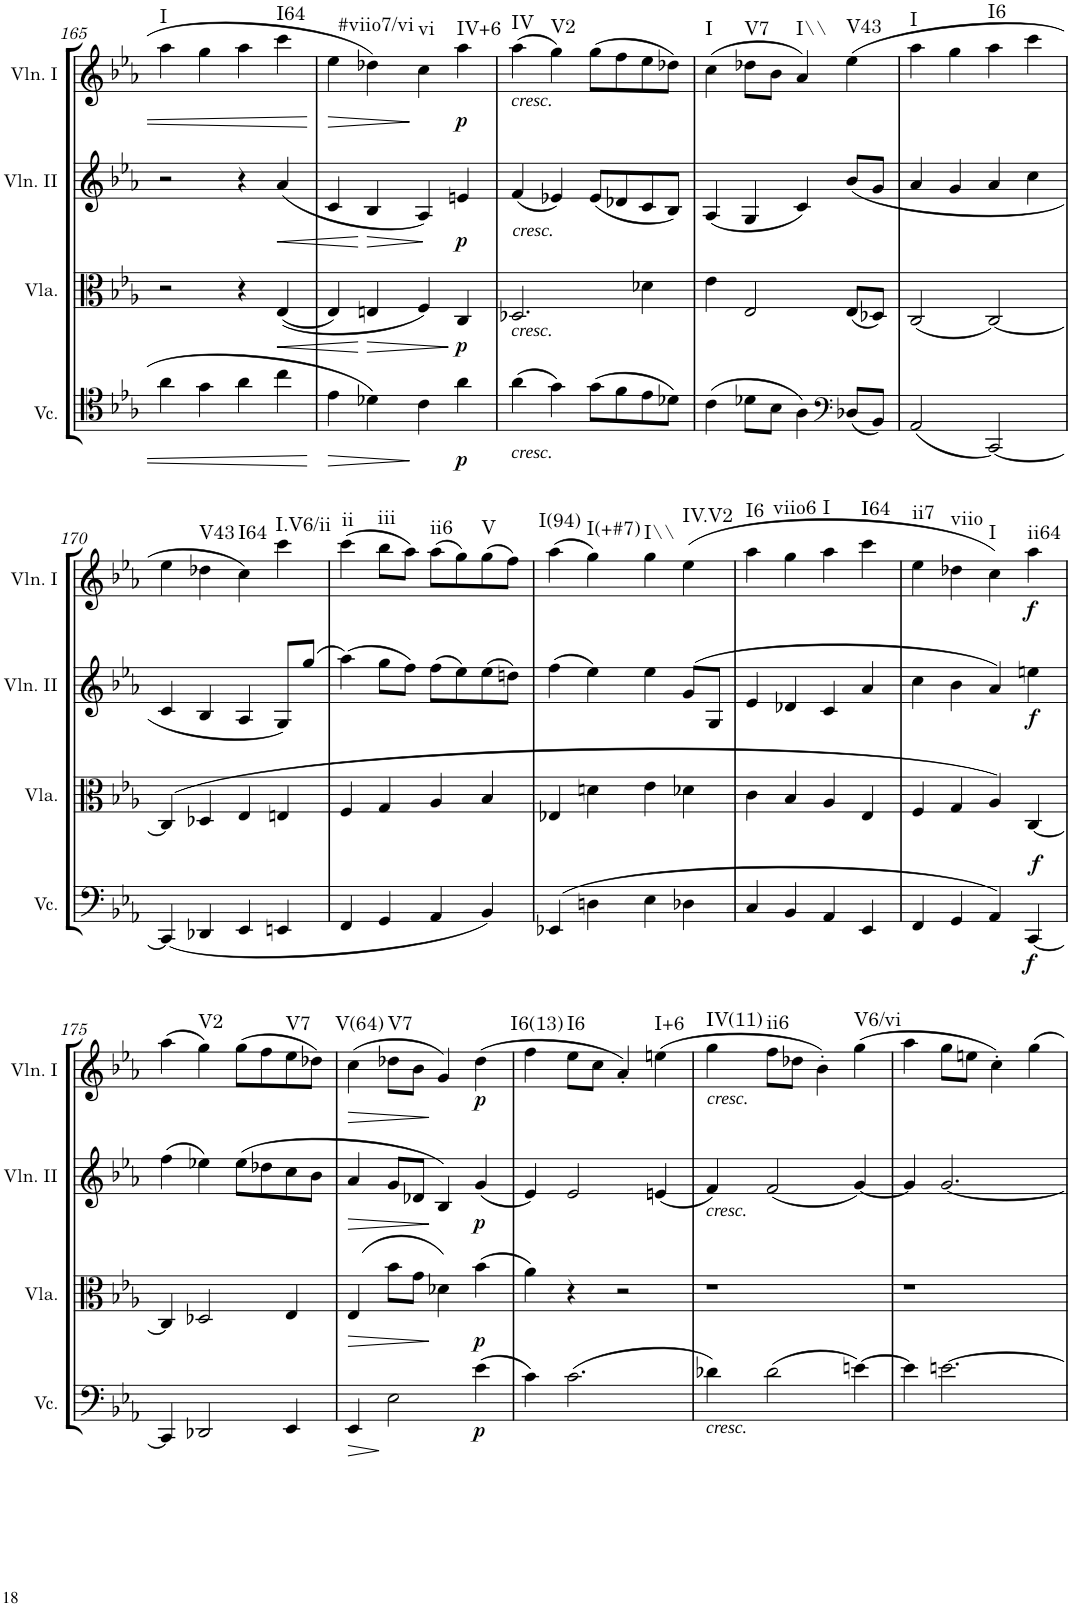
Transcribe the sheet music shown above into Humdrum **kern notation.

**kern	**dynam	**kern	**dynam	**kern	**dynam	**kern	**dynam	**harte
*part4	*part4	*part3	*part3	*part2	*part2	*part1	*part1	*part1
*staff4	*staff4	*staff3	*staff3	*staff2	*staff2	*staff1	*staff1	*
*I"Violoncello	*	*I"Viola	*	*I"Violin II	*	*I"Violin I	*	*
*I'Vc.	*	*I'Vla.	*	*I'Vln. II	*	*I'Vln. I	*	*
!!LO:PB:g=z
*clefC4	*	*clefC3	*	*clefG2	*	*clefG2	*	*
*k[b-e-a-]	*	*k[b-e-a-]	*	*k[b-e-a-]	*	*k[b-e-a-]	*	*
*M2/2	*	*M2/2	*	*M2/2	*	*M2/2	*	*
*met(c|)	*	*met(c|)	*	*met(c|)	*	*met(c|)	*	*
=165	=165	=165	=165	=165	=165	=165	=165	=165
!	!	!	!	!	!	!	!	!LO:H:kt=I
4a-\	.	2r	.	2r	.	4aa-\	.	N
4g\	.	.	.	.	.	4gg\	.	.
4a-\	.	4r	.	4r	.	4aa-\	.	.
!	!	!	!LO:HP:b	!	!LO:HP:b	!	!	!LO:H:kt=I64
4cc\	.	((4E-/	<	(4a-/	<	4ccc\	.	N
=166	=166	=166	=166	=166	=166	=166	=166	=166
!	!LO:HP:b	!	!	!	!	!	!LO:HP:b	!
4e-\	>	4E-/)	.	4c/	.	4ee-\	>	.
!	!	!	!LO:HP:n=1:b	!	!LO:HP:n=1:b	!	!	!LO:H:kt=#viio7/vi
4d-X\	.	4En/	[ >	4B-/	[ >	4dd-X\	.	N
!	!	!	!	!	!	!	!	!LO:H:kt=vi
4c\	]	4F/)	.	4A-/)	.	4cc\	]	N
!	!LO:DY:b	!	!LO:DY:n=1:b	!	!LO:DY:n=1:b	!	!LO:DY:b	!LO:H:kt=IV+6
4a-\	p	4C/	] p	4en/	] p	4aa-\	p	N
=167	=167	=167	=167	=167	=167	=167	=167	=167
!	!	!	!	!	!	!LO:TX:b:i:t=cresc.	!	!
!	!	!LO:TX:a:i:t=cresc.	!	!	!	!	!	!
!	!	!LO:TX:b:i:t=cresc.	!	!	!	!	!	!
!LO:TX:b:i:t=cresc.	!	!	!	!	!	!	!	!LO:H:kt=IV
(4a-\	.	2.D-X/	.	(4f/	.	(4aa-\	.	N
!	!	!	!	!	!	!	!	!LO:H:kt=V2
4g\)	.	.	.	4e-X/)	.	4gg\)	.	N
(8g\L	.	.	.	(8e-/L	.	(8gg\L	.	.
8f\	.	.	.	8d-X/	.	8ff\	.	.
8e-\	.	4d-X\	.	8c/	.	8ee-\	.	.
8d-X\J)	.	.	.	8B-/J)	.	8dd-X\J)	.	.
=168	=168	=168	=168	=168	=168	=168	=168	=168
!	!	!	!	!	!	!	!	!LO:H:kt=I
(4c\	.	4e-\	.	(4A-/	.	(4cc\	.	N
!	!	!	!	!	!	!	!	!LO:H:kt=V7
8d-X\L	.	2E-/	.	4G/	.	8dd-X\L	.	N
8B-\J	.	.	.	.	.	8b-\J	.	.
!	!	!	!	!	!	!	!	!LO:H:kt=I\\
4A-\)	.	.	.	4c/)	.	4a-/)	.	N
*clefF4	*	*	*	*	*	*	*	*
!	!	!	!	!	!	!	!	!LO:H:kt=V43
(8D-X/L	.	(8E-/L	.	(<8b-/L	.	(4ee-\	.	N
8BB-/J)	.	8D-X/J)	.	8g/J	.	.	.	.
=169	=169	=169	=169	=169	=169	=169	=169	=169
!	!	!	!	!	!	!	!	!LO:H:kt=I
(2AA-/	.	(2C/	.	4a-/	.	4aa-\	.	N
.	.	.	.	4g/	.	4gg\	.	.
!	!	!	!	!	!	!	!	!LO:H:kt=I6
[2CC/)	.	[2C/)	.	4a-/	.	4aa-\	.	N
.	.	.	.	4cc\	.	4ccc\	.	.
!!LO:LB:g=z
=170	=170	=170	=170	=170	=170	=170	=170	=170
(4CC/]	.	(4C/]	.	4c/	.	4ee-\	.	.
!	!	!	!	!	!	!	!	!LO:H:kt=V43
4DD-X/	.	4D-X/	.	4B-/	.	4dd-X\	.	N
!	!	!	!	!	!	!	!	!LO:H:kt=I64
4EE-/	.	4E-/	.	4A-/	.	4cc\)	.	N
!	!	!	!	!	!	!	!	!LO:H:kt=I.V6/ii
4EEn/	.	4En/	.	8G/L)	.	4ccc\	.	N
.	.	.	.	(8gg/J	.	.	.	.
=171	=171	=171	=171	=171	=171	=171	=171	=171
!	!	!	!	!	!	!	!	!LO:H:kt=ii
4FF/	.	4F/	.	(4aa-\)	.	(4ccc\	.	N
!	!	!	!	!	!	!	!	!LO:H:kt=iii
4GG/	.	4G/	.	8gg\L	.	8bb-\L	.	N
.	.	.	.	8ff\J)	.	8aa-\J)	.	.
!	!	!	!	!	!	!	!	!LO:H:kt=ii6
4AA-/	.	4A-/	.	(8ff\L	.	(8aa-\L	.	N
.	.	.	.	8ee-\)	.	8gg\)	.	.
!	!	!	!	!	!	!	!	!LO:H:kt=V
4BB-/)	.	4B-/	.	(8ee-\	.	(8gg\	.	N
.	.	.	.	8ddn\J)	.	8ff\J)	.	.
=172	=172	=172	=172	=172	=172	=172	=172	=172
!	!	!	!	!	!	!	!	!LO:H:kt=I(94)
(4EE-X/	.	4E-X/	.	(4ff\	.	(4aa-\	.	N
!	!	!	!	!	!	!	!	!LO:H:kt=I(+#7)
4Dn\	.	4dn\	.	4ee-\)	.	4gg\)	.	N
!	!	!	!	!	!	!	!	!LO:H:kt=I\\
4E-\	.	4e-\	.	4ee-\	.	4gg\	.	N
!	!	!	!	!	!	!	!	!LO:H:kt=IV.V2
4D-X\	.	4d-X\	.	(8g/L	.	(4ee-\	.	N
.	.	.	.	8G/J	.	.	.	.
=173	=173	=173	=173	=173	=173	=173	=173	=173
!	!	!	!	!	!	!	!	!LO:H:kt=I6
4C/	.	4c\	.	4e-/	.	4aa-\	.	N
!	!	!	!	!	!	!	!	!LO:H:kt=viio6
4BB-/	.	4B-/	.	4d-X/	.	4gg\	.	N
!	!	!	!	!	!	!	!	!LO:H:kt=I
4AA-/	.	4A-/	.	4c/	.	4aa-\	.	N
!	!	!	!	!	!	!	!	!LO:H:kt=I64
4EE-/	.	4E-/	.	4a-/	.	4ccc\	.	N
=174	=174	=174	=174	=174	=174	=174	=174	=174
!	!	!	!	!	!	!	!	!LO:H:kt=ii7
4FF/	.	4F/	.	4cc\	.	4ee-\	.	N
!	!	!	!	!	!	!	!	!LO:H:kt=viio
4GG/	.	4G/	.	4b-\	.	4dd-X\	.	N
!	!	!	!	!	!	!	!	!LO:H:kt=I
4AA-/)	.	4A-/)	.	4a-/)	.	4cc\)	.	N
!	!LO:DY:b	!	!	!	!	!	!	!
!	!LO:DY:n=1:a	!	!	!	!LO:DY:b	!	!LO:DY:b	!LO:H:kt=ii64
[4CC/	f f	[4C/	.	4een\	f	4aa-\	f	N
!!LO:LB:g=z
=175	=175	=175	=175	=175	=175	=175	=175	=175
4CC/]	.	4C/]	.	(4ff\	.	(4aa-\	.	.
!	!	!	!	!	!	!	!	!LO:H:kt=V2
2DD-X/	.	2D-X/	.	4ee-X\)	.	4gg\)	.	N
.	.	.	.	(8ee-\L	.	(8gg\L	.	.
.	.	.	.	8dd-X\	.	8ff\	.	.
!	!	!	!	!	!	!	!	!LO:H:kt=V7
4EE-/	.	4E-/	.	8cc\	.	8ee-\	.	N
.	.	.	.	8b-\J	.	8dd-X\J)	.	.
=176	=176	=176	=176	=176	=176	=176	=176	=176
!	!LO:HP:b	!	!LO:HP:b	!	!LO:HP:b	!	!LO:HP:b	!LO:H:kt=V(64)
4EE-/	>	(4E-/	>	4a-/	>	(4cc\	>	N
!	!	!	!	!	!	!	!	!LO:H:kt=V7
2E-\	]	8b-\L	.	8g/L	.	8dd-X\L	.	N
.	.	8g\J	.	8d-X/J	.	8b-\J	.	.
.	.	4d-X\)	]	4B-/)	]	4g/)	]	.
!	!LO:DY:b	!	!LO:DY:b	!	!LO:DY:b	!	!LO:DY:b	!
(4e-\	p	(4b-\	p	(4g/	p	(4dd-\	p	.
=177	=177	=177	=177	=177	=177	=177	=177	=177
!	!	!	!	!	!	!	!	!LO:H:kt=I6(13)
4c\)	.	4a-\)	.	4e-/)	.	4ff\	.	N
!	!	!	!	!	!	!	!	!LO:H:kt=I6
(2.c\	.	4r	.	2e-/	.	8ee-\L	.	N
.	.	.	.	.	.	8cc\J	.	.
.	.	2r	.	.	.	4a-'/)	.	.
!	!	!	!	!	!	!	!	!LO:H:kt=I+6
.	.	.	.	(4en/	.	(4een\	.	N
=178	=178	=178	=178	=178	=178	=178	=178	=178
!	!	!	!	!	!	!LO:TX:b:i:t=cresc.	!	!
!	!	!	!	!LO:TX:b:i:t=cresc.	!	!	!	!
!LO:TX:b:i:t=cresc.	!	!	!	!	!	!	!	!LO:H:kt=IV(11)
4d-X\)	.	1r	.	4f/)	.	4gg\	.	N
!	!	!	!	!	!	!	!	!LO:H:kt=ii6
(2d-\	.	.	.	(2f/	.	8ff\L	.	N
.	.	.	.	.	.	8dd-X\J	.	.
.	.	.	.	.	.	4b-'\)	.	.
!	!	!	!	!	!	!	!	!LO:H:kt=V6/vi
[4en\)	.	.	.	[4g/)	.	(4gg\	.	N
=179	=179	=179	=179	=179	=179	=179	=179	=179
4e\]	.	1r	.	4g/]	.	4aa-\	.	.
[2.en\	.	.	.	[2.g/	.	8gg\L	.	.
.	.	.	.	.	.	8een\J	.	.
.	.	.	.	.	.	4cc'\)	.	.
.	.	.	.	.	.	4gg\	.	.
=	=	=	=	=	=	=	=	=
*-	*-	*-	*-	*-	*-	*-	*-	*-
